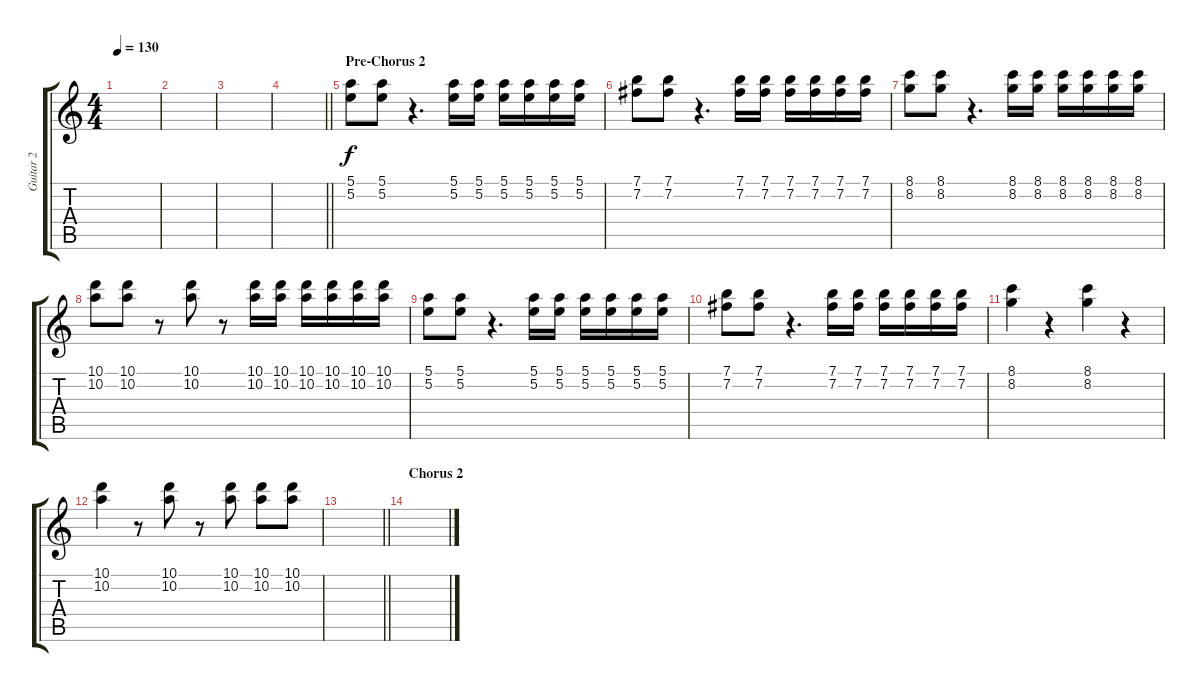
\track ("Guitar 2" "Guitar 2") {instrument distortionguitar}
\staff {score tabs}
\tuning (E4 B3 G3 D3 A2 E2) {hide}
\ts (4 4)
\tempo 130
\clef g2
\ks c
|
|
|
\barLineRight lightlight
|
\section ("" "Pre-Chorus 2")
(5.1 5.2).8 (5.1 5.2).8 r.4{d} (5.1 5.2).16 (5.1 5.2).16 (5.1 5.2).16 (5.1 5.2).16 (5.1 5.2).16 (5.1 5.2).16 |
(7.1 7.2).8 (7.1 7.2).8 r.4{d} (7.1 7.2).16 (7.1 7.2).16 (7.1 7.2).16 (7.1 7.2).16 (7.1 7.2).16 (7.1 7.2).16 |
(8.1 8.2).8 (8.1 8.2).8 r.4{d} (8.1 8.2).16 (8.1 8.2).16 (8.1 8.2).16 (8.1 8.2).16 (8.1 8.2).16 (8.1 8.2).16 |
(10.1 10.2).8 (10.1 10.2).8 r.8 (10.1 10.2).8 r.8 (10.1 10.2).16 (10.1 10.2).16 (10.1 10.2).16 (10.1 10.2).16 (10.1 10.2).16 (10.1 10.2).16 |
(5.1 5.2).8 (5.1 5.2).8 r.4{d} (5.1 5.2).16 (5.1 5.2).16 (5.1 5.2).16 (5.1 5.2).16 (5.1 5.2).16 (5.1 5.2).16 |
(7.1 7.2).8 (7.1 7.2).8 r.4{d} (7.1 7.2).16 (7.1 7.2).16 (7.1 7.2).16 (7.1 7.2).16 (7.1 7.2).16 (7.1 7.2).16 |
(8.1 8.2).4 r.4 (8.1 8.2).4 r.4 |
(10.1 10.2).4 r.8 (10.1 10.2).8 r.8 (10.1 10.2).8 (10.1 10.2).8 (10.1 10.2).8 |
\barLineRight lightlight
|
\section ("" "Chorus 2")
